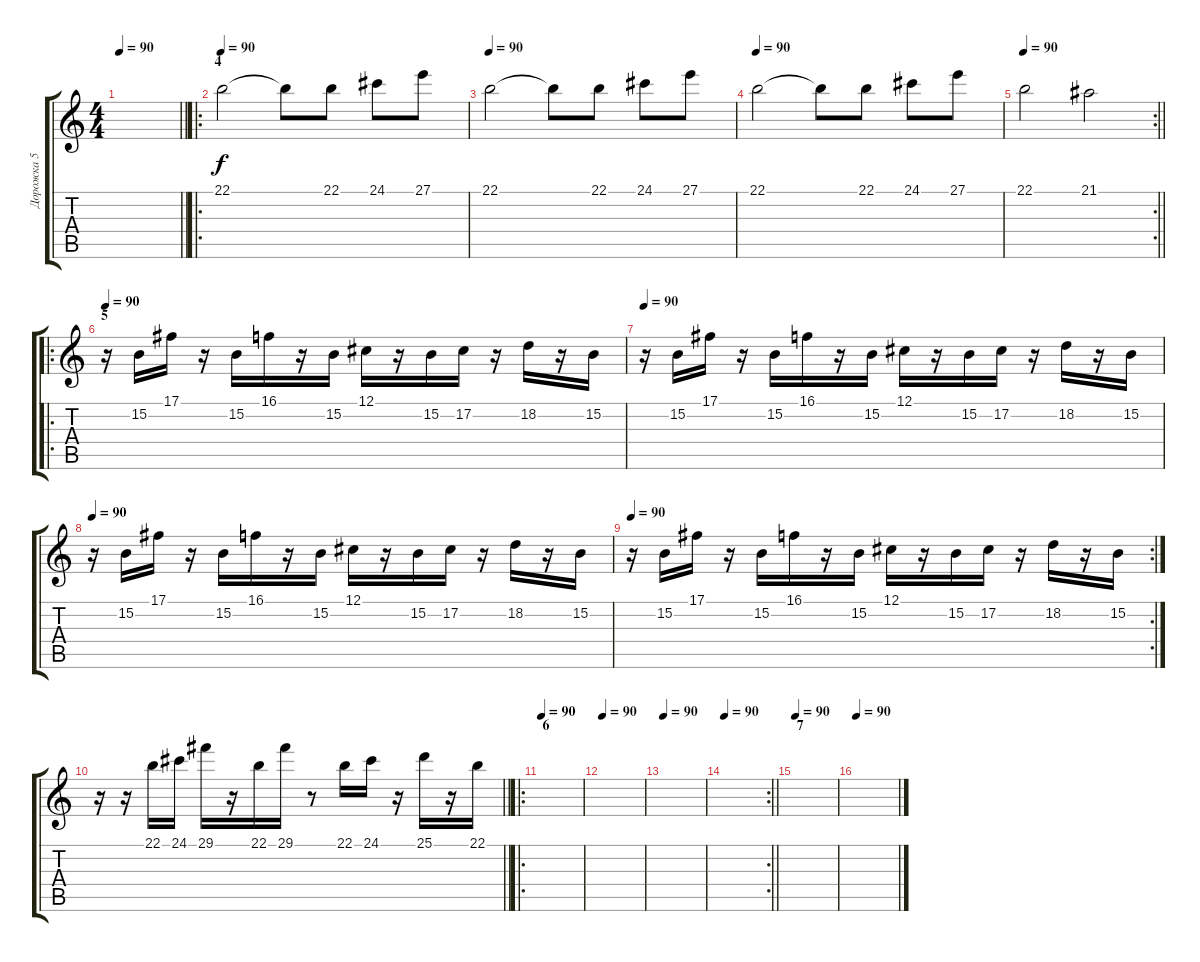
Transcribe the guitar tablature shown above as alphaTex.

\track ("Дорожка 5" "Дорожка 5") {solo instrument fx8scifi}
\staff {score tabs}
\tuning (Db4 Ab3 E3 B2 Gb2 Db2) {hide}
\ts (4 4)
\tempo 90
\clef g2
\barLineRight lightlight
\ks c
|
\ro
\section ("" "4")
\tempo 90
22.1.2 22.1{t}.8 22.1.8 24.1.8 27.1.8 |
\tempo 90
22.1.2 22.1{t}.8 22.1.8 24.1.8 27.1.8 |
\tempo 90
22.1.2 22.1{t}.8 22.1.8 24.1.8 27.1.8 |
\rc 2
\tempo 90
\barLineRight lightlight
22.1.2 21.1.2 |
\ro
\section ("" "5")
\tempo 90
r.16 15.2.16 17.1.16 r.16 15.2.16 16.1.16 r.16 15.2.16 12.1.16 r.16 15.2.16 17.2.16 r.16 18.2.16 r.16 15.2.16 |
\tempo 90
r.16 15.2.16 17.1.16 r.16 15.2.16 16.1.16 r.16 15.2.16 12.1.16 r.16 15.2.16 17.2.16 r.16 18.2.16 r.16 15.2.16 |
\tempo 90
r.16 15.2.16 17.1.16 r.16 15.2.16 16.1.16 r.16 15.2.16 12.1.16 r.16 15.2.16 17.2.16 r.16 18.2.16 r.16 15.2.16 |
\rc 2
\tempo 90
r.16 15.2.16 17.1.16 r.16 15.2.16 16.1.16 r.16 15.2.16 12.1.16 r.16 15.2.16 17.2.16 r.16 18.2.16 r.16 15.2.16 |
\barLineRight lightlight
r.16 r.16 22.1.16 24.1.16 29.1.16 r.16 22.1.16 29.1.16 r.8 22.1.16 24.1.16 r.16 25.1.16 r.16 22.1.16 |
\ro
\section ("" "6")
\tempo 90
|
\tempo 90
|
\tempo 90
|
\rc 2
\tempo 90
\barLineRight lightlight
|
\section ("" "7")
\tempo 90
|
\tempo 90
